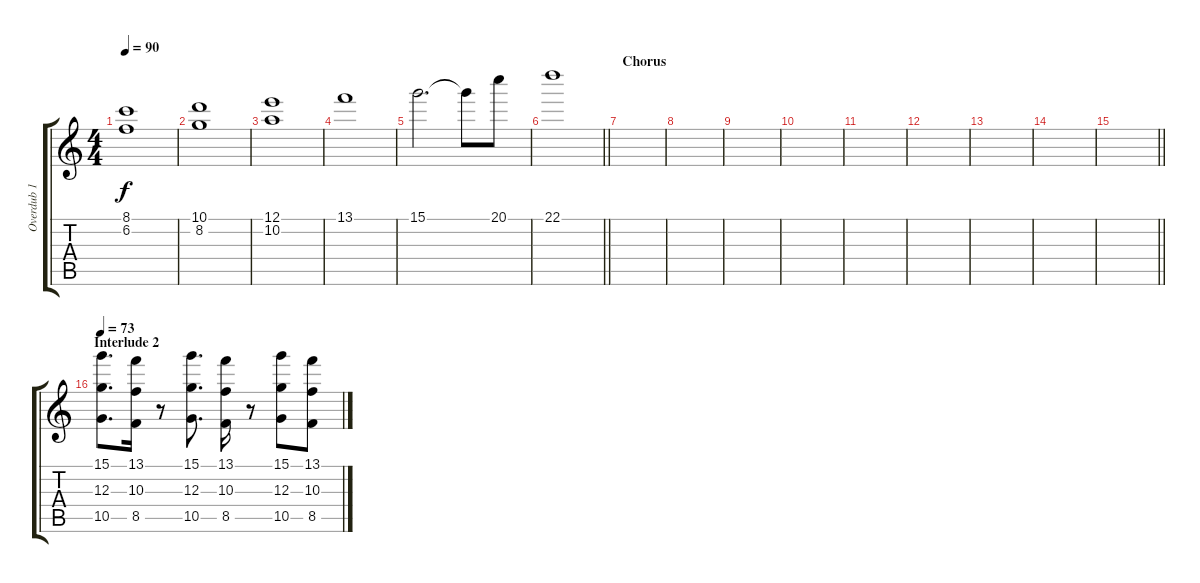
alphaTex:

\track ("Overdub 1 / Synth" "Overdub 1 ") {instrument overdrivenguitar}
\staff {score tabs}
\tuning (E4 B3 G3 D3 A2 D2) {hide}
\ts (4 4)
\tempo 90
\clef g2
\ks c
(8.1 6.2).1{dy f} |
(10.1 8.2).1 |
(12.1 10.2).1 |
13.1.1 |
15.1.2{d} 15.1{t}.8 20.1.8 |
\barLineRight lightlight
22.1.1 |
\section ("" "Chorus")
|
|
|
|
|
|
|
|
\barLineRight lightlight
|
\section ("" "Interlude 2")
\tempo 73
(15.1 12.3 10.5).8{d volume 16 balance 8 instrument stringensemble1} (13.1 10.3 8.5).16 r.8 (15.1 12.3 10.5).8{d} (13.1 10.3 8.5).16 r.8 (15.1 12.3 10.5).8 (13.1 10.3 8.5).8
